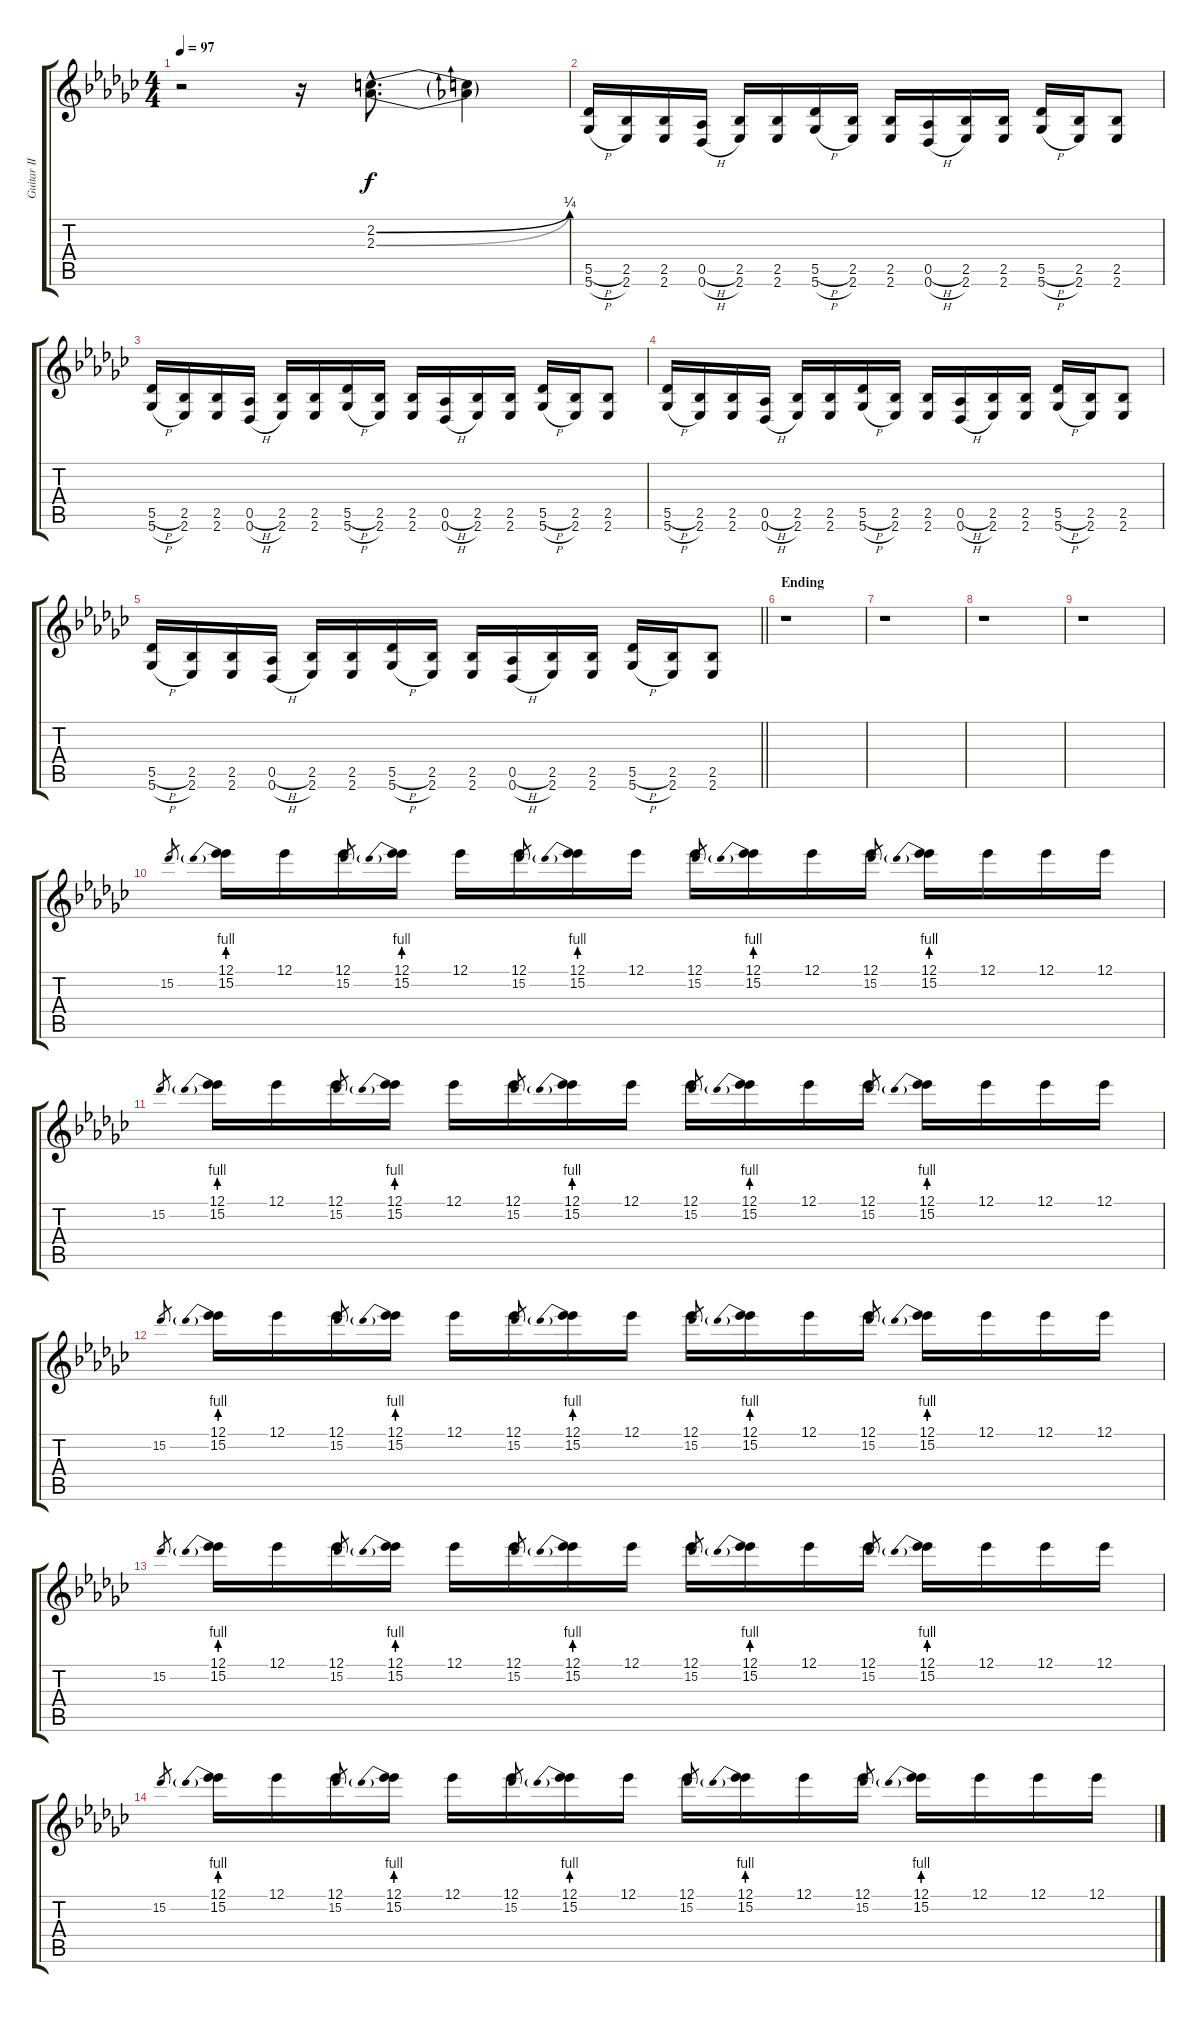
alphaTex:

\track ("Guitar II" "Guitar II") {instrument distortionguitar}
\staff {score tabs}
\tuning (Eb4 Bb3 Gb3 Db3 Ab2 Db2) {hide}
\ts (4 4)
\tempo 97
\clef g2
\ks ebminor
r.2{dy f} r.16 (2.2{be (bend 0 0 60 1) hac} 2.3{be (bend 0 0 60 1) hac}).8{d} (2.2{t} 2.3{t}).4 |
(5.5{h} 5.6{h}).16 (2.5 2.6).16 (2.5 2.6).16 (0.5{h} 0.6{h}).16 (2.5 2.6).16 (2.5 2.6).16 (5.5{h} 5.6{h}).16 (2.5 2.6).16 (2.5 2.6).16 (0.5{h} 0.6{h}).16 (2.5 2.6).16 (2.5 2.6).16 (5.5{h} 5.6{h}).16 (2.5 2.6).16 (2.5 2.6).8 |
(5.5{h} 5.6{h}).16 (2.5 2.6).16 (2.5 2.6).16 (0.5{h} 0.6{h}).16 (2.5 2.6).16 (2.5 2.6).16 (5.5{h} 5.6{h}).16 (2.5 2.6).16 (2.5 2.6).16 (0.5{h} 0.6{h}).16 (2.5 2.6).16 (2.5 2.6).16 (5.5{h} 5.6{h}).16 (2.5 2.6).16 (2.5 2.6).8 |
(5.5{h} 5.6{h}).16 (2.5 2.6).16 (2.5 2.6).16 (0.5{h} 0.6{h}).16 (2.5 2.6).16 (2.5 2.6).16 (5.5{h} 5.6{h}).16 (2.5 2.6).16 (2.5 2.6).16 (0.5{h} 0.6{h}).16 (2.5 2.6).16 (2.5 2.6).16 (5.5{h} 5.6{h}).16 (2.5 2.6).16 (2.5 2.6).8 |
\barLineRight lightlight
(5.5{h} 5.6{h}).16 (2.5 2.6).16 (2.5 2.6).16 (0.5{h} 0.6{h}).16 (2.5 2.6).16 (2.5 2.6).16 (5.5{h} 5.6{h}).16 (2.5 2.6).16 (2.5 2.6).16 (0.5{h} 0.6{h}).16 (2.5 2.6).16 (2.5 2.6).16 (5.5{h} 5.6{h}).16 (2.5 2.6).16 (2.5 2.6).8 |
\section ("" "Ending")
r.1 |
r.1 |
r.1 |
r.1 |
15.2.8{gr} (12.1 15.2{be (prebend 0 4 60 4)}).16 12.1.16 12.1.16 15.2.8{gr} (12.1 15.2{be (prebend 0 4 60 4)}).16 12.1.16 12.1.16 15.2.8{gr} (12.1 15.2{be (prebend 0 4 60 4)}).16 12.1.16 12.1.16 15.2.8{gr} (12.1 15.2{be (prebend 0 4 60 4)}).16 12.1.16 12.1.16 15.2.8{gr} (12.1 15.2{be (prebend 0 4 60 4)}).16 12.1.16 12.1.16 12.1.16 |
15.2.8{gr} (12.1 15.2{be (prebend 0 4 60 4)}).16 12.1.16 12.1.16 15.2.8{gr} (12.1 15.2{be (prebend 0 4 60 4)}).16 12.1.16 12.1.16 15.2.8{gr} (12.1 15.2{be (prebend 0 4 60 4)}).16 12.1.16 12.1.16 15.2.8{gr} (12.1 15.2{be (prebend 0 4 60 4)}).16 12.1.16 12.1.16 15.2.8{gr} (12.1 15.2{be (prebend 0 4 60 4)}).16 12.1.16 12.1.16 12.1.16 |
15.2.8{gr} (12.1 15.2{be (prebend 0 4 60 4)}).16 12.1.16 12.1.16 15.2.8{gr} (12.1 15.2{be (prebend 0 4 60 4)}).16 12.1.16 12.1.16 15.2.8{gr} (12.1 15.2{be (prebend 0 4 60 4)}).16 12.1.16 12.1.16 15.2.8{gr} (12.1 15.2{be (prebend 0 4 60 4)}).16 12.1.16 12.1.16 15.2.8{gr} (12.1 15.2{be (prebend 0 4 60 4)}).16 12.1.16 12.1.16 12.1.16 |
15.2.8{gr} (12.1 15.2{be (prebend 0 4 60 4)}).16 12.1.16 12.1.16 15.2.8{gr} (12.1 15.2{be (prebend 0 4 60 4)}).16 12.1.16 12.1.16 15.2.8{gr} (12.1 15.2{be (prebend 0 4 60 4)}).16 12.1.16 12.1.16 15.2.8{gr} (12.1 15.2{be (prebend 0 4 60 4)}).16 12.1.16 12.1.16 15.2.8{gr} (12.1 15.2{be (prebend 0 4 60 4)}).16 12.1.16 12.1.16 12.1.16 |
15.2.8{gr} (12.1 15.2{be (prebend 0 4 60 4)}).16 12.1.16 12.1.16 15.2.8{gr} (12.1 15.2{be (prebend 0 4 60 4)}).16 12.1.16 12.1.16 15.2.8{gr} (12.1 15.2{be (prebend 0 4 60 4)}).16 12.1.16 12.1.16 15.2.8{gr} (12.1 15.2{be (prebend 0 4 60 4)}).16 12.1.16 12.1.16 15.2.8{gr} (12.1 15.2{be (prebend 0 4 60 4)}).16 12.1.16 12.1.16 12.1.16
